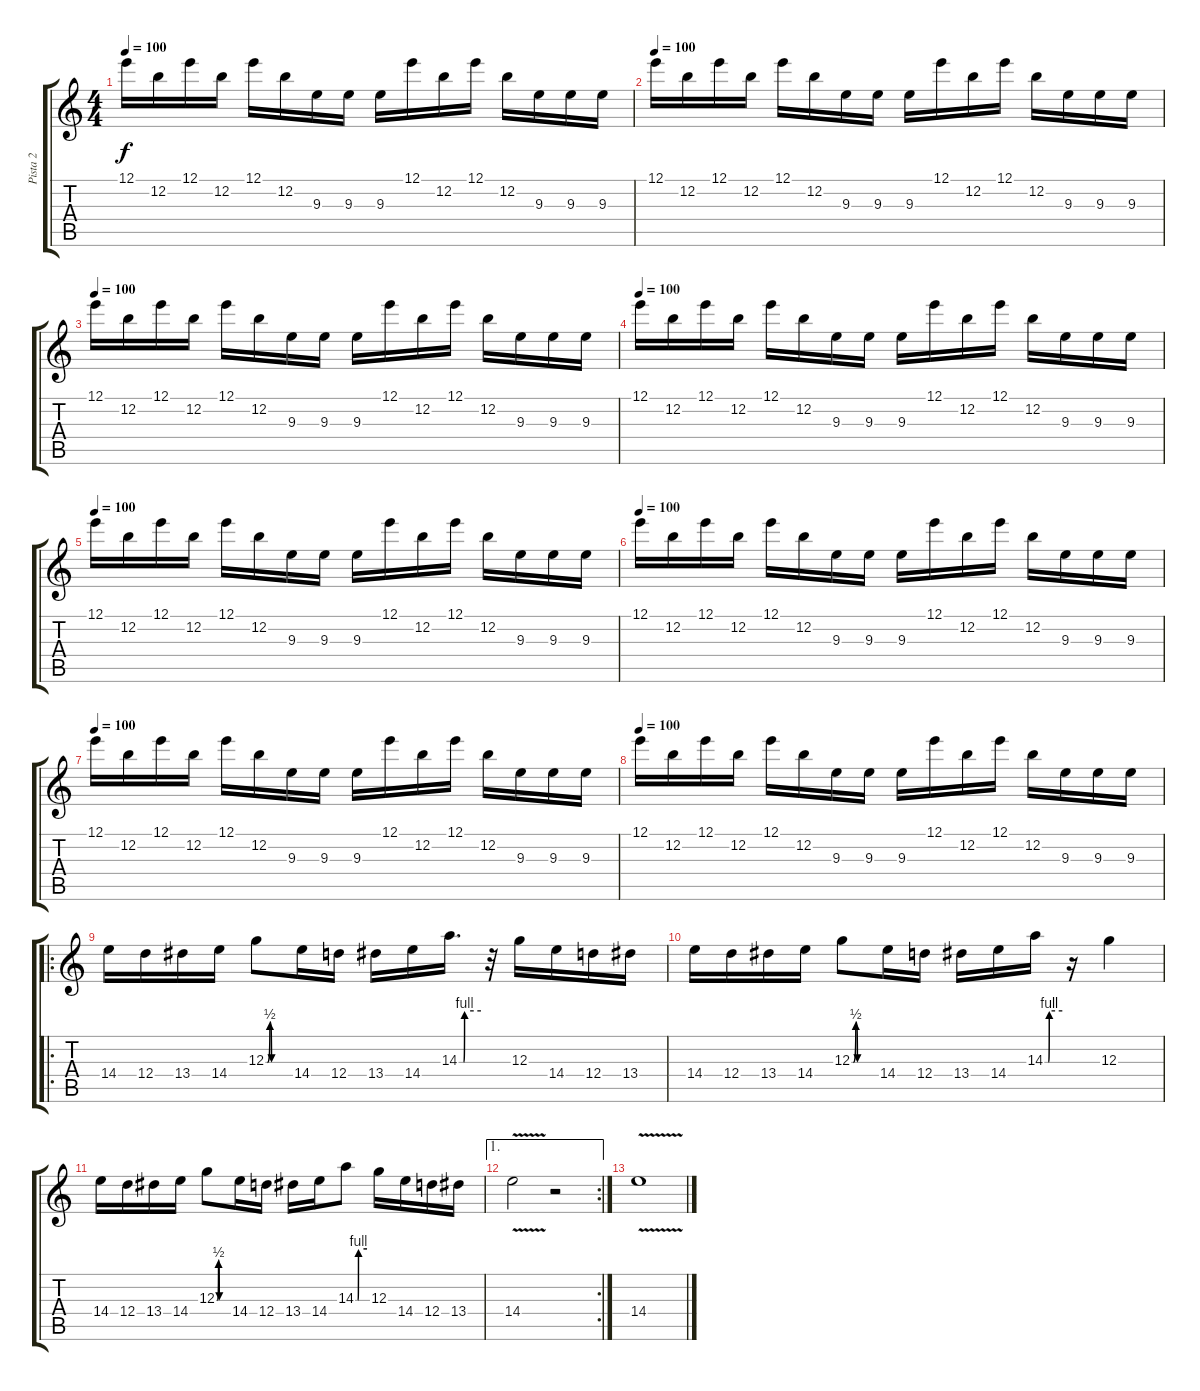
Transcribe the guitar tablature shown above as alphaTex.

\track ("Pista 2" "Pista 2") {instrument distortionguitar}
\staff {score tabs}
\tuning (E4 B3 G3 D3 A2 E2) {hide}
\ts (4 4)
\tempo 100
\clef g2
\ks c
12.1.16{dy f} 12.2.16 12.1.16 12.2.16 12.1.16 12.2.16 9.3.16 9.3.16 9.3.16 12.1.16 12.2.16 12.1.16 12.2.16 9.3.16 9.3.16 9.3.16 |
\tempo 100
12.1.16 12.2.16 12.1.16 12.2.16 12.1.16 12.2.16 9.3.16 9.3.16 9.3.16 12.1.16 12.2.16 12.1.16 12.2.16 9.3.16 9.3.16 9.3.16 |
\tempo 100
12.1.16{balance 8} 12.2.16 12.1.16 12.2.16 12.1.16 12.2.16 9.3.16 9.3.16 9.3.16 12.1.16 12.2.16 12.1.16 12.2.16 9.3.16 9.3.16 9.3.16 |
\tempo 100
12.1.16 12.2.16 12.1.16 12.2.16 12.1.16 12.2.16 9.3.16 9.3.16 9.3.16 12.1.16 12.2.16 12.1.16 12.2.16 9.3.16 9.3.16 9.3.16 |
\tempo 100
12.1.16{balance 8} 12.2.16 12.1.16 12.2.16 12.1.16 12.2.16 9.3.16 9.3.16 9.3.16 12.1.16 12.2.16 12.1.16 12.2.16 9.3.16 9.3.16 9.3.16 |
\tempo 100
12.1.16 12.2.16 12.1.16 12.2.16 12.1.16 12.2.16 9.3.16 9.3.16 9.3.16 12.1.16 12.2.16 12.1.16 12.2.16 9.3.16 9.3.16 9.3.16 |
\tempo 100
12.1.16{balance 8} 12.2.16 12.1.16 12.2.16 12.1.16 12.2.16 9.3.16 9.3.16 9.3.16 12.1.16 12.2.16 12.1.16 12.2.16 9.3.16 9.3.16 9.3.16 |
\tempo 100
12.1.16 12.2.16 12.1.16 12.2.16 12.1.16 12.2.16 9.3.16 9.3.16 9.3.16 12.1.16 12.2.16 12.1.16 12.2.16 9.3.16 9.3.16 9.3.16 |
\ro
14.4.16{balance 8} 12.4.16 13.4.16 14.4.16 12.3{be (custom 0 0 4 0 10 2 14 0 60 0)}.8 14.4.16 12.4.16 13.4.16 14.4.16 14.3{be (custom 0 0 13 0 15 4 60 4)}.16{d} r.32 12.3.16 14.4.16 12.4.16 13.4.16 |
14.4.16 12.4.16 13.4.16 14.4.16 12.3{be (custom 0 0 4 0 10 2 14 0 60 0)}.8 14.4.16 12.4.16 13.4.16 14.4.16 14.3{be (custom 0 0 13 0 15 4 60 4)}.16 r.16 12.3.4 |
14.4.16 12.4.16 13.4.16 14.4.16 12.3{be (custom 0 0 4 0 10 2 14 0 60 0)}.8 14.4.16 12.4.16 13.4.16 14.4.16 14.3{be (custom 0 0 13 0 15 4 60 4)}.8 12.3.16 14.4.16 12.4.16 13.4.16 |
\ae 1
\rc 2
14.4{v}.2 r.2 |
14.4{v}.1
